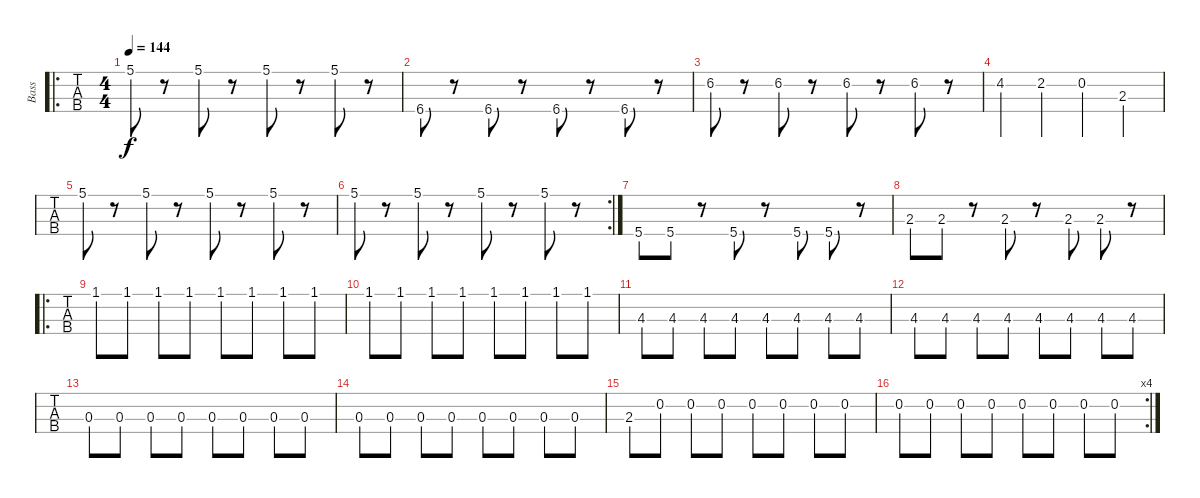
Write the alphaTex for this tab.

\track ("Bass" "Bass") {instrument electricbasspick}
\staff {tabs}
\tuning (Eb2 Bb1 F1 C1) {hide}
\ro
\ts (4 4)
\tempo 144
\clef f4
\ks c
5.1.8{dy f} r.8 5.1.8 r.8 5.1.8 r.8 5.1.8 r.8 |
6.4.8 r.8 6.4.8 r.8 6.4.8 r.8 6.4.8 r.8 |
6.2.8 r.8 6.2.8 r.8 6.2.8 r.8 6.2.8 r.8 |
4.2.4 2.2.4 0.2.4 2.3.4 |
5.1.8 r.8 5.1.8 r.8 5.1.8 r.8 5.1.8 r.8 |
\rc 2
5.1.8 r.8 5.1.8 r.8 5.1.8 r.8 5.1.8 r.8 |
5.4.8 5.4.8 r.8 5.4.8 r.8 5.4.8 5.4.8 r.8 |
2.3.8 2.3.8 r.8 2.3.8 r.8 2.3.8 2.3.8 r.8 |
\ro
1.1.8 1.1.8 1.1.8 1.1.8 1.1.8 1.1.8 1.1.8 1.1.8 |
1.1.8 1.1.8 1.1.8 1.1.8 1.1.8 1.1.8 1.1.8 1.1.8 |
4.3.8 4.3.8 4.3.8 4.3.8 4.3.8 4.3.8 4.3.8 4.3.8 |
4.3.8 4.3.8 4.3.8 4.3.8 4.3.8 4.3.8 4.3.8 4.3.8 |
0.3.8 0.3.8 0.3.8 0.3.8 0.3.8 0.3.8 0.3.8 0.3.8 |
0.3.8 0.3.8 0.3.8 0.3.8 0.3.8 0.3.8 0.3.8 0.3.8 |
2.3.8 0.2.8 0.2.8 0.2.8 0.2.8 0.2.8 0.2.8 0.2.8 |
\rc 4
0.2.8 0.2.8 0.2.8 0.2.8 0.2.8 0.2.8 0.2.8 0.2.8
